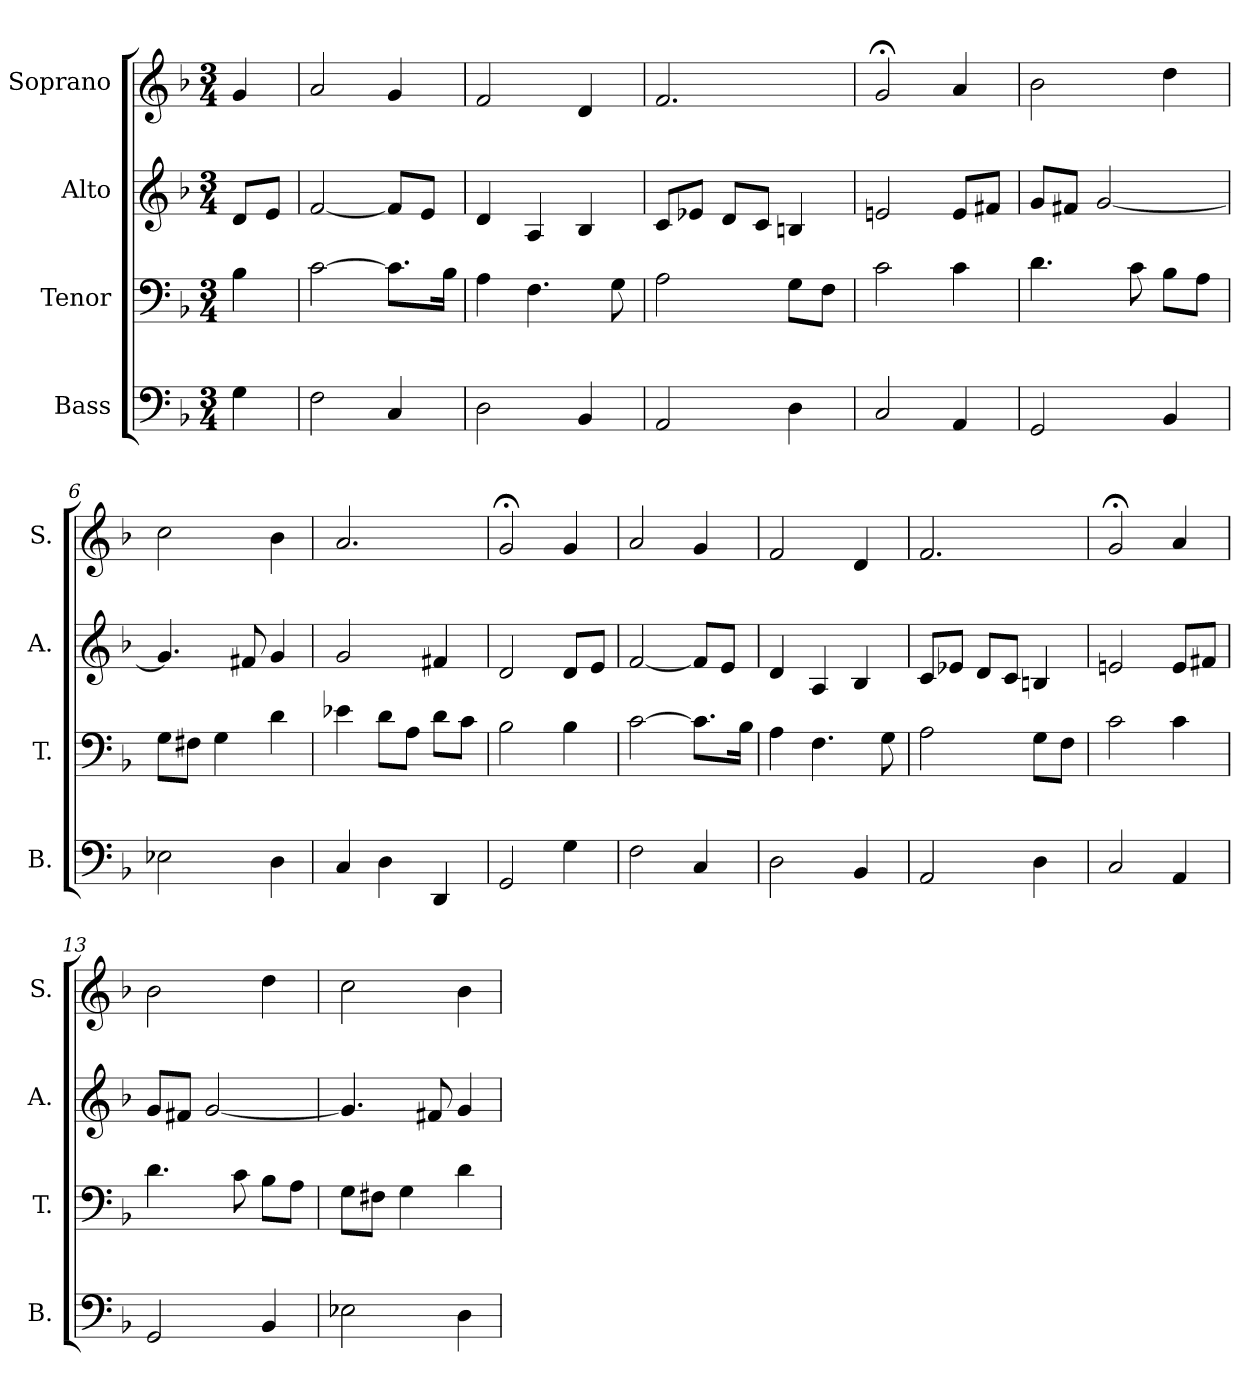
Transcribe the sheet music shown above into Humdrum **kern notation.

**kern	**kern	**kern	**kern
*part4	*part3	*part2	*part1
*staff4	*staff3	*staff2	*staff1
*I"Bass	*I"Tenor	*I"Alto	*I"Soprano
*I'B.	*I'T.	*I'A.	*I'S.
*clefF4	*clefF4	*clefG2	*clefG2
*k[b-]	*k[b-]	*k[b-]	*k[b-]
*d:	*d:	*d:	*d:
*M3/4	*M3/4	*M3/4	*M3/4
=	=	=	=
4G\	4B-\	8d/L	4g/
.	.	8e/J	.
=1	=1	=1	=1
2F\	[2c\	[2f/	2a/
4C/	8.c\L]	8f/L]	4g/
.	.	8e/J	.
.	16B-\Jk	.	.
=2	=2	=2	=2
2D\	4A\	4d/	2f/
.	4.F\	4A/	.
4BB-/	.	4B-/	4d/
.	8G\	.	.
=3	=3	=3	=3
2AA/	2A\	8c/L	2.f/
.	.	8e-X/J	.
.	.	8d/L	.
.	.	8c/J	.
4D\	8G\L	4Bn/	.
.	8F\J	.	.
=4	=4	=4	=4
2C/	2c\	2en/	2g;</
4AA/	4c\	8e/L	4a/
.	.	8f#X/J	.
=5	=5	=5	=5
2GG/	4.d\	8g/L	2b-\
.	.	8f#X/J	.
.	.	[2g/	.
.	8c\	.	.
4BB-/	8B-\L	.	4dd\
.	8A\J	.	.
!!LO:LB:g=z
=6	=6	=6	=6
2E-X\	8G\L	4.g/]	2cc\
.	8F#X\J	.	.
.	4G\	.	.
.	.	8f#X/	.
4D\	4d\	4g/	4b-\
=7	=7	=7	=7
4C/	4e-X\	2g/	2.a/
4D\	8d\L	.	.
.	8A\J	.	.
4DD/	8d\L	4f#X/	.
.	8c\J	.	.
=8	=8	=8	=8
2GG/	2B-\	2d/	2g;</
4G\	4B-\	8d/L	4g/
.	.	8e/J	.
=9	=9	=9	=9
2F\	[2c\	[2f/	2a/
4C/	8.c\L]	8f/L]	4g/
.	.	8e/J	.
.	16B-\Jk	.	.
=10	=10	=10	=10
2D\	4A\	4d/	2f/
.	4.F\	4A/	.
4BB-/	.	4B-/	4d/
.	8G\	.	.
=11	=11	=11	=11
2AA/	2A\	8c/L	2.f/
.	.	8e-X/J	.
.	.	8d/L	.
.	.	8c/J	.
4D\	8G\L	4Bn/	.
.	8F\J	.	.
!!LO:LB:g=z
=12	=12	=12	=12
2C/	2c\	2en/	2g;</
4AA/	4c\	8e/L	4a/
.	.	8f#X/J	.
=13	=13	=13	=13
2GG/	4.d\	8g/L	2b-\
.	.	8f#X/J	.
.	.	[2g/	.
.	8c\	.	.
4BB-/	8B-\L	.	4dd\
.	8A\J	.	.
=14	=14	=14	=14
2E-X\	8G\L	4.g/]	2cc\
.	8F#X\J	.	.
.	4G\	.	.
.	.	8f#X/	.
4D\	4d\	4g/	4b-\
=	=	=	=
*-	*-	*-	*-
